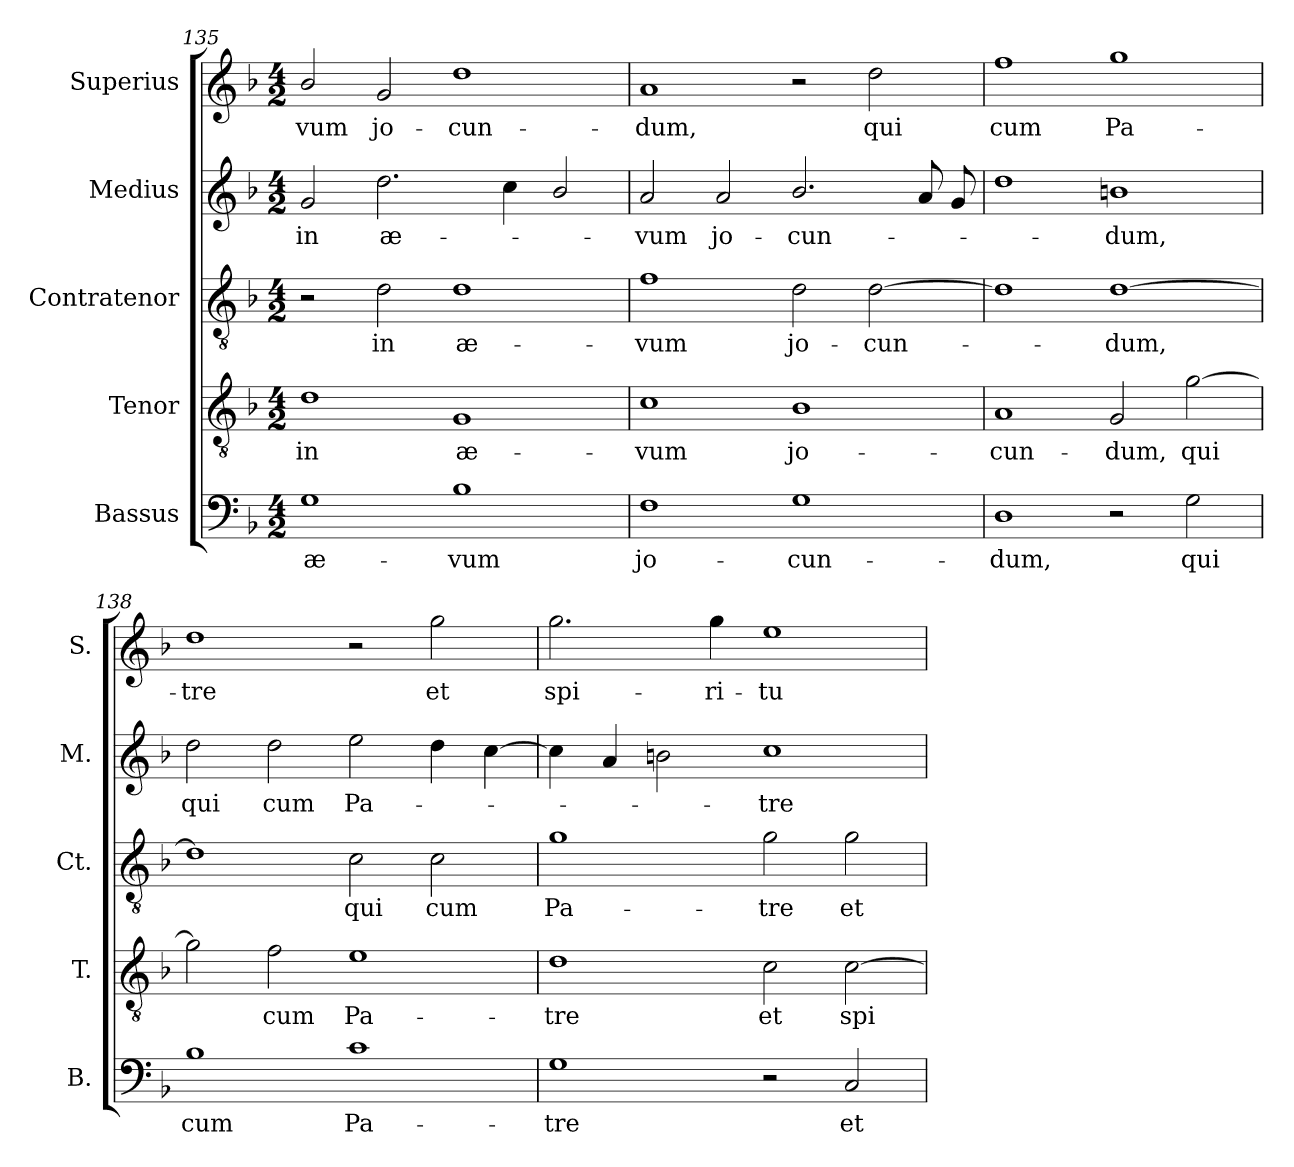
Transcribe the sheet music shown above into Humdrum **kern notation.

**kern	**text	**kern	**text	**kern	**text	**kern	**text	**kern	**text
*part5	*part5	*part4	*part4	*part3	*part3	*part2	*part2	*part1	*part1
*staff5	*staff5	*staff4	*staff4	*staff3	*staff3	*staff2	*staff2	*staff1	*staff1
*I"Bassus	*	*I"Tenor	*	*I"Contratenor	*	*I"Medius	*	*I"Superius	*
*I'B.	*	*I'T.	*	*I'Ct.	*	*I'M.	*	*I'S.	*
*clefF4	*	*clefGv2	*	*clefGv2	*	*clefG2	*	*clefG2	*
*	*	*ITrd7c12	*	*ITrd7c12	*	*	*	*	*
*k[b-]	*	*k[b-]	*	*k[b-]	*	*k[b-]	*	*k[b-]	*
*F:	*	*F:	*	*F:	*	*F:	*	*F:	*
*M4/2	*	*M4/2	*	*M4/2	*	*M4/2	*	*M4/2	*
=135	=135	=135	=135	=135	=135	=135	=135	=135	=135
!	!LO:LY:b:color=#000000	!	!	!	!	!	!	!	!
!	!	!	!LO:LY:b:color=#000000	!	!	!	!	!	!
!	!	!	!	!	!	!	!LO:LY:b:color=#000000	!	!
!	!	!	!	!	!	!	!	!	!LO:LY:b:color=#000000
1Gi	æ-	1Di	in	2r	.	2gi/	in	2b-i/	-vum
!	!	!	!	!	!LO:LY:b:color=#000000	!	!	!	!
!	!	!	!	!	!	!	!LO:LY:b:color=#000000	!	!
!	!	!	!	!	!	!	!	!	!LO:LY:b:color=#000000
.	.	.	.	2Di\	in	2.ddi\	æ-	2gi/	jo-
!	!LO:LY:b:color=#000000	!	!	!	!	!	!	!	!
!	!	!	!LO:LY:b:color=#000000	!	!	!	!	!	!
!	!	!	!	!	!LO:LY:b:color=#000000	!	!	!	!
!	!	!	!	!	!	!	!	!	!LO:LY:b:color=#000000
1B-i	-vum	1GGi	æ-	1Di	æ-	.	.	1ddi	-cun-
.	.	.	.	.	.	4cci\	.	.	.
.	.	.	.	.	.	2b-i/	.	.	.
=136	=136	=136	=136	=136	=136	=136	=136	=136	=136
!	!LO:LY:b:color=#000000	!	!	!	!	!	!	!	!
!	!	!	!LO:LY:b:color=#000000	!	!	!	!	!	!
!	!	!	!	!	!LO:LY:b:color=#000000	!	!	!	!
!	!	!	!	!	!	!	!LO:LY:b:color=#000000	!	!
!	!	!	!	!	!	!	!	!	!LO:LY:b:color=#000000
1Fi	jo-	1Ci	-vum	1Fi	-vum	2ai/	-vum	1ai	-dum,
!	!	!	!	!	!	!	!LO:LY:b:color=#000000	!	!
.	.	.	.	.	.	2ai/	jo-	.	.
!	!LO:LY:b:color=#000000	!	!	!	!	!	!	!	!
!	!	!	!LO:LY:b:color=#000000	!	!	!	!	!	!
!	!	!	!	!	!LO:LY:b:color=#000000	!	!	!	!
!	!	!	!	!	!	!	!LO:LY:b:color=#000000	!	!
1Gi	-cun-	1BB-i	jo-	2Di\	jo-	2.b-i/	-cun-	2r	.
!	!	!	!	!	!LO:LY:b:color=#000000	!	!	!	!
!	!	!	!	!	!	!	!	!	!LO:LY:b:color=#000000
.	.	.	.	[2Di\	-cun-	.	.	2ddi\	qui
.	.	.	.	.	.	8ai/	.	.	.
.	.	.	.	.	.	8gi/	.	.	.
=137	=137	=137	=137	=137	=137	=137	=137	=137	=137
!	!LO:LY:b:color=#000000	!	!	!	!	!	!	!	!
!	!	!	!LO:LY:b:color=#000000	!	!	!	!	!	!
!	!	!	!	!	!	!	!	!	!LO:LY:b:color=#000000
1Di	-dum,	1AAi	-cun-	1Di]	.	1ddi	.	1ffi	cum
!	!	!	!LO:LY:b:color=#000000	!	!	!	!	!	!
!	!	!	!	!	!LO:LY:b:color=#000000	!	!	!	!
!	!	!	!	!	!	!	!LO:LY:b:color=#000000	!	!
!	!	!	!	!	!	!	!	!	!LO:LY:b:color=#000000
2r	.	2GGi/	-dum,	[1Di	-dum,	1bni	-dum,	1ggi	Pa-
!	!LO:LY:b:color=#000000	!	!	!	!	!	!	!	!
!	!	!	!LO:LY:b:color=#000000	!	!	!	!	!	!
2Gi\	qui	[2Gi\	qui	.	.	.	.	.	.
!!LO:LB:g=z
=138	=138	=138	=138	=138	=138	=138	=138	=138	=138
!	!LO:LY:b:color=#000000	!	!	!	!	!	!	!	!
!	!	!	!	!	!	!	!LO:LY:b:color=#000000	!	!
!	!	!	!	!	!	!	!	!	!LO:LY:b:color=#000000
1B-i	cum	2Gi\]	.	1Di]	.	2ddi\	qui	1ddi	-tre
!	!	!	!LO:LY:b:color=#000000	!	!	!	!	!	!
!	!	!	!	!	!	!	!LO:LY:b:color=#000000	!	!
.	.	2Fi\	cum	.	.	2ddi\	cum	.	.
!	!LO:LY:b:color=#000000	!	!	!	!	!	!	!	!
!	!	!	!LO:LY:b:color=#000000	!	!	!	!	!	!
!	!	!	!	!	!LO:LY:b:color=#000000	!	!	!	!
!	!	!	!	!	!	!	!LO:LY:b:color=#000000	!	!
1ci	Pa-	1Ei	Pa-	2Ci\	qui	2eei\	Pa-	2r	.
!	!	!	!	!	!LO:LY:b:color=#000000	!	!	!	!
!	!	!	!	!	!	!	!	!	!LO:LY:b:color=#000000
.	.	.	.	2Ci\	cum	4ddi\	.	2ggi\	et
.	.	.	.	.	.	[4cci\	.	.	.
=139	=139	=139	=139	=139	=139	=139	=139	=139	=139
!	!LO:LY:b:color=#000000	!	!	!	!	!	!	!	!
!	!	!	!LO:LY:b:color=#000000	!	!	!	!	!	!
!	!	!	!	!	!LO:LY:b:color=#000000	!	!	!	!
!	!	!	!	!	!	!	!	!	!LO:LY:b:color=#000000
1Gi	-tre	1Di	-tre	1Gi	Pa-	4cci\]	.	2.ggi\	spi-
.	.	.	.	.	.	4ai/	.	.	.
.	.	.	.	.	.	2bi\	.	.	.
!	!	!	!	!	!	!	!	!	!LO:LY:b:color=#000000
.	.	.	.	.	.	.	.	4ggi\	-ri-
!	!	!	!LO:LY:b:color=#000000	!	!	!	!	!	!
!	!	!	!	!	!LO:LY:b:color=#000000	!	!	!	!
!	!	!	!	!	!	!	!LO:LY:b:color=#000000	!	!
!	!	!	!	!	!	!	!	!	!LO:LY:b:color=#000000
2r	.	2Ci\	et	2Gi\	-tre	1cci	-tre	1eei	-tu
!	!LO:LY:b:color=#000000	!	!	!	!	!	!	!	!
!	!	!	!LO:LY:b:color=#000000	!	!	!	!	!	!
!	!	!	!	!	!LO:LY:b:color=#000000	!	!	!	!
2Ci/	et	[2Ci\	spi-	2Gi\	et	.	.	.	.
=	=	=	=	=	=	=	=	=	=
*-	*-	*-	*-	*-	*-	*-	*-	*-	*-
